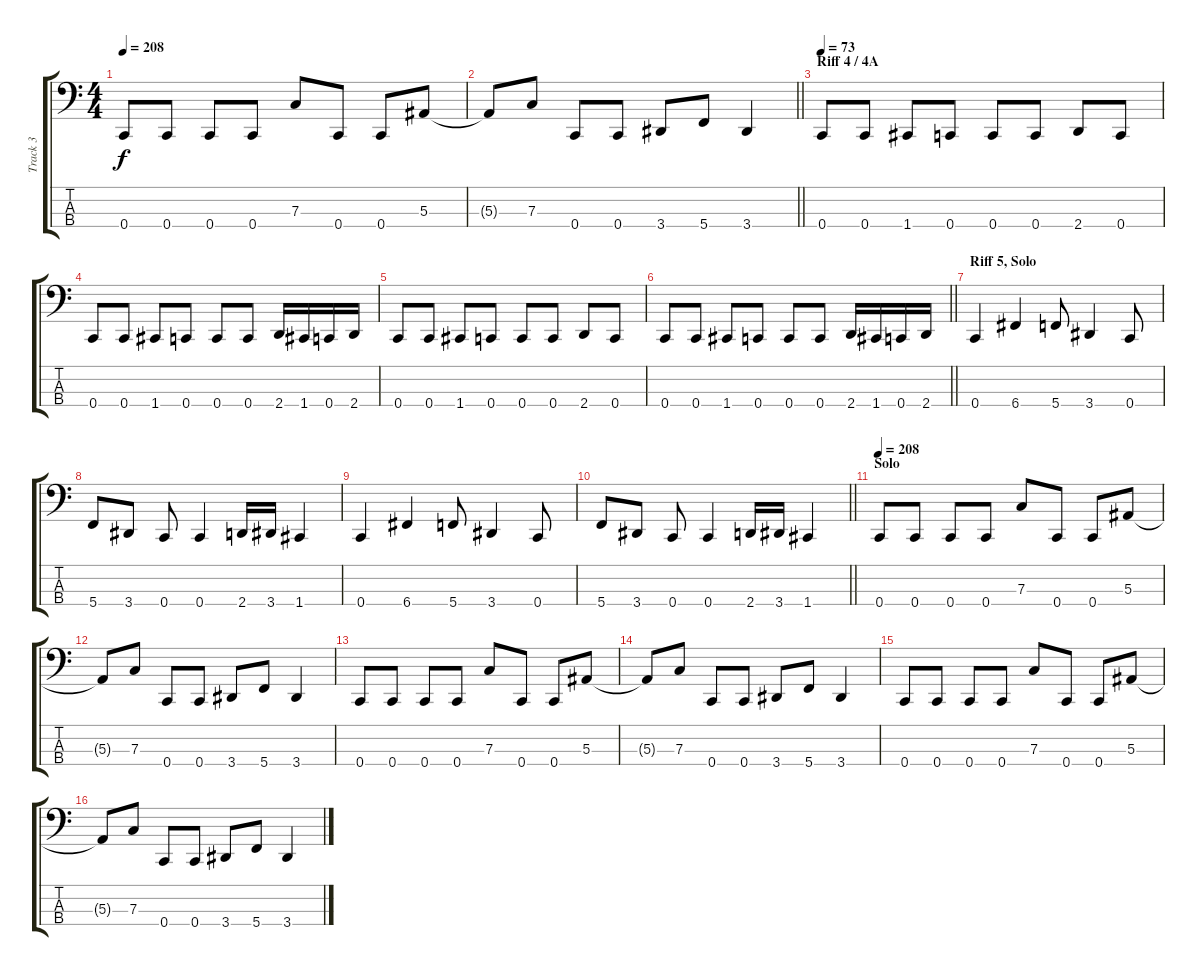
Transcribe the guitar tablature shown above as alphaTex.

\track ("Track 3" "Track 3") {instrument electricbassfinger}
\staff {score tabs}
\tuning (Eb2 Bb1 F1 C1) {hide}
\ts (4 4)
\tempo 208
\clef f4
\ks c
0.4.8{dy f} 0.4.8 0.4.8 0.4.8 7.3.8 0.4.8 0.4.8 5.3.8 |
\barLineRight lightlight
5.3{t}.8 7.3.8 0.4.8 0.4.8 3.4.8 5.4.8 3.4.4 |
\section ("" "Riff 4 / 4A")
\tempo 73
0.4.8 0.4.8 1.4.8 0.4.8 0.4.8 0.4.8 2.4.8 0.4.8 |
0.4.8 0.4.8 1.4.8 0.4.8 0.4.8 0.4.8 2.4.16 1.4.16 0.4.16 2.4.16 |
0.4.8 0.4.8 1.4.8 0.4.8 0.4.8 0.4.8 2.4.8 0.4.8 |
\barLineRight lightlight
0.4.8 0.4.8 1.4.8 0.4.8 0.4.8 0.4.8 2.4.16 1.4.16 0.4.16 2.4.16 |
\section ("" "Riff 5, Solo")
0.4.4 6.4.4 5.4.8 3.4.4 0.4.8 |
5.4.8 3.4.8 0.4.8 0.4.4 2.4.16 3.4.16 1.4.4 |
0.4.4 6.4.4 5.4.8 3.4.4 0.4.8 |
\barLineRight lightlight
5.4.8 3.4.8 0.4.8 0.4.4 2.4.16 3.4.16 1.4.4 |
\section ("" "Solo")
\tempo 208
0.4.8 0.4.8 0.4.8 0.4.8 7.3.8 0.4.8 0.4.8 5.3.8 |
5.3{t}.8 7.3.8 0.4.8 0.4.8 3.4.8 5.4.8 3.4.4 |
0.4.8 0.4.8 0.4.8 0.4.8 7.3.8 0.4.8 0.4.8 5.3.8 |
5.3{t}.8 7.3.8 0.4.8 0.4.8 3.4.8 5.4.8 3.4.4 |
0.4.8 0.4.8 0.4.8 0.4.8 7.3.8 0.4.8 0.4.8 5.3.8 |
5.3{t}.8 7.3.8 0.4.8 0.4.8 3.4.8 5.4.8 3.4.4
